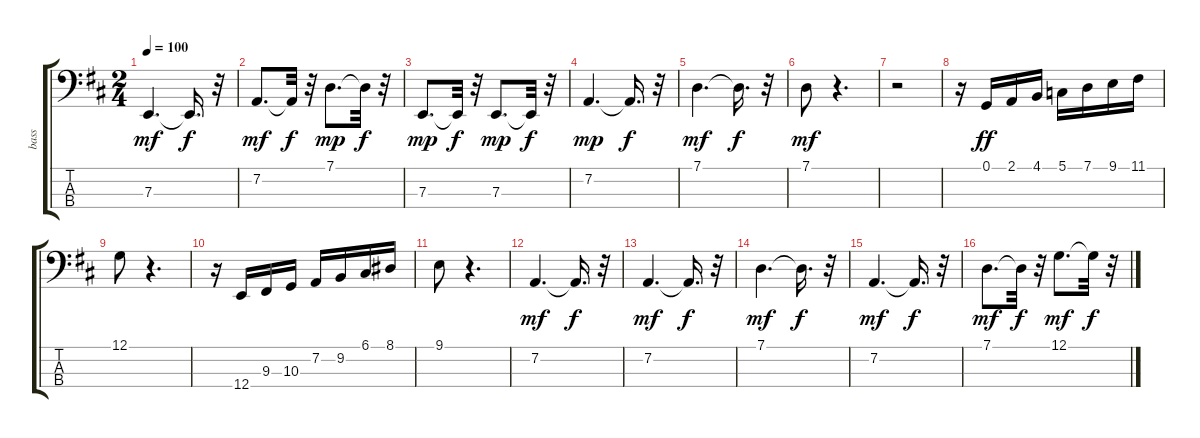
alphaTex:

\track ("bass                " "bass      ") {instrument electricgrandpiano}
\staff {score tabs}
\tuning (G2 D2 A1 E1) {hide}
\ts (2 4)
\tempo 100
\clef f4
\ks d
7.3.4{d dy mf} 7.3{t}.16{d dy f} r.32 |
7.2.8{d dy mf} 7.2{t}.32{dy f} r.32 7.1.8{d dy mp} 7.1{t}.32{dy f} r.32 |
7.3.8{d dy mp} 7.3{t}.32{dy f} r.32 7.3.8{d dy mp} 7.3{t}.32{dy f} r.32 |
7.2.4{d dy mp} 7.2{t}.16{d dy f} r.32 |
7.1.4{d dy mf} 7.1{t}.16{d dy f} r.32 |
7.1.8{dy mf} r.4{d} |
r.2 |
r.16 0.1.16{dy ff} 2.1.16 4.1.16 5.1.16 7.1.16 9.1.16 11.1.16 |
12.1.8 r.4{d} |
r.16 12.4.16 9.3.16 10.3.16 7.2.16 9.2.16 6.1.16 8.1.16 |
9.1.8 r.4{d} |
7.2.4{d dy mf} 7.2{t}.16{d dy f} r.32 |
7.2.4{d dy mf} 7.2{t}.16{d dy f} r.32 |
7.1.4{d dy mf} 7.1{t}.16{d dy f} r.32 |
7.2.4{d dy mf} 7.2{t}.16{d dy f} r.32 |
7.1.8{d dy mf} 7.1{t}.32{dy f} r.32 12.1.8{d dy mf} 12.1{t}.32{dy f} r.32
